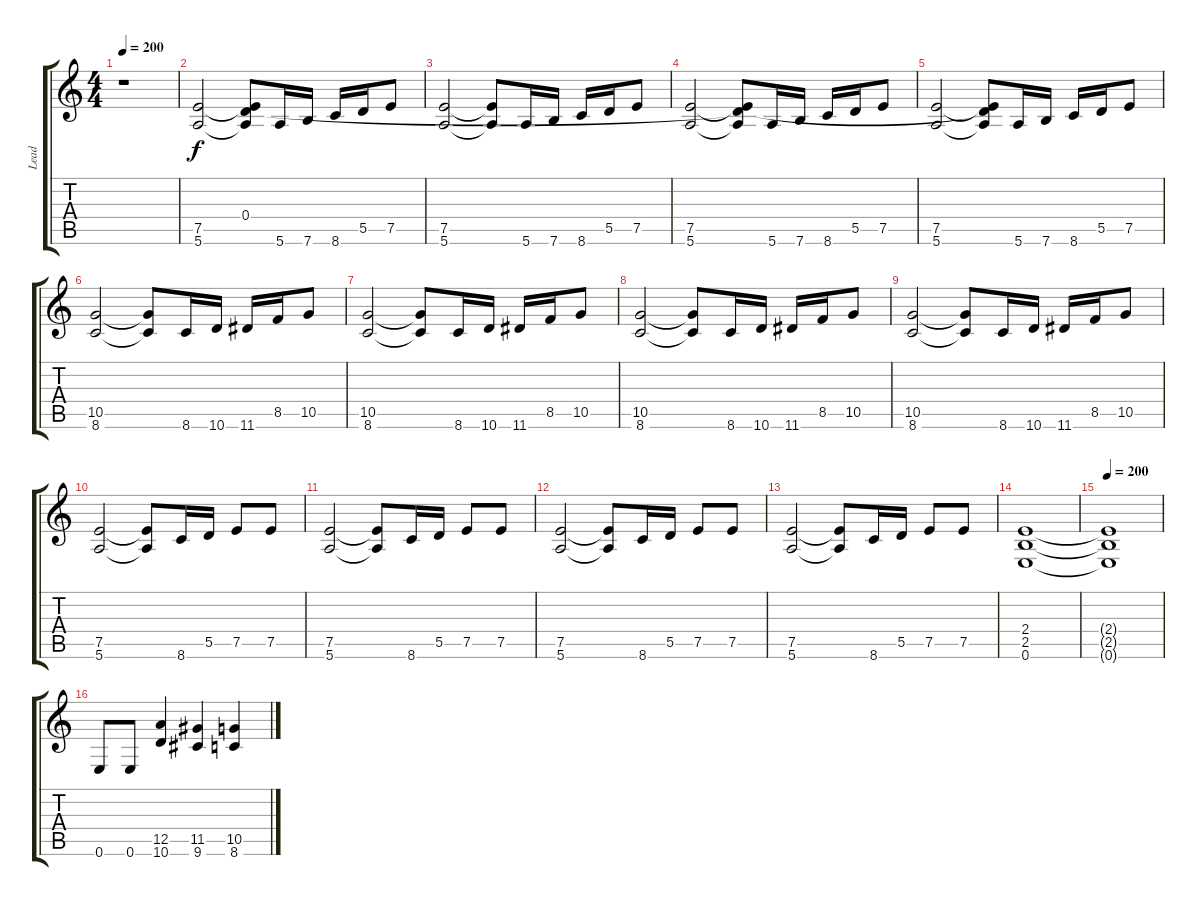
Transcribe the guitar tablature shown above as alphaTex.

\track ("Lead" "Lead") {instrument distortionguitar}
\staff {score tabs}
\tuning (E4 B3 G3 D3 A2 E2) {hide}
\ts (4 4)
\tempo 200
\tempo 120
\tempo 200
\clef g2
\ks c
r.1{dy f instrument distortionguitar} |
(7.5 5.6).2 (0.4 7.5{t} 5.6{t}).8 5.6.16 7.6.16 8.6.16 5.5.16 7.5.8 |
(7.5 5.6).2 (7.5{t} 5.6{t}).8 5.6.16 7.6.16 8.6.16 5.5.16 7.5.8 |
(7.5 5.6).2 (0.4{t} 7.5{t} 5.6{t}).8 5.6.16 7.6.16 8.6.16 5.5.16 7.5.8 |
(7.5 5.6).2 (0.4{t} 7.5{t} 5.6{t}).8 5.6.16 7.6.16 8.6.16 5.5.16 7.5.8 |
(10.5 8.6).2 (10.5{t} 8.6{t}).8 8.6.16 10.6.16 11.6.16 8.5.16 10.5.8 |
(10.5 8.6).2 (10.5{t} 8.6{t}).8 8.6.16 10.6.16 11.6.16 8.5.16 10.5.8 |
(10.5 8.6).2 (10.5{t} 8.6{t}).8 8.6.16 10.6.16 11.6.16 8.5.16 10.5.8 |
(10.5 8.6).2 (10.5{t} 8.6{t}).8 8.6.16 10.6.16 11.6.16 8.5.16 10.5.8 |
(7.5 5.6).2 (7.5{t} 5.6{t}).8 8.6.16 5.5.16 7.5.8 7.5.8 |
(7.5 5.6).2 (7.5{t} 5.6{t}).8 8.6.16 5.5.16 7.5.8 7.5.8 |
(7.5 5.6).2 (7.5{t} 5.6{t}).8 8.6.16 5.5.16 7.5.8 7.5.8 |
(7.5 5.6).2 (7.5{t} 5.6{t}).8 8.6.16 5.5.16 7.5.8 7.5.8 |
(2.4 2.5 0.6).1 |
\tempo 200
(2.4{t} 2.5{t} 0.6{t}).1 |
0.6.8 0.6.8 (12.5 10.6).4 (11.5 9.6).4 (10.5 8.6).4
